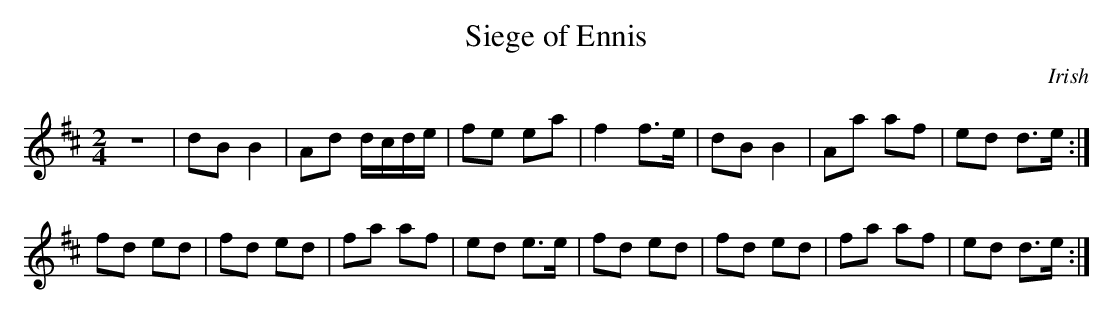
X:1
T:Siege of Ennis
M:2/4
K:D
z4 | dB B2 | Ad d/c/d/e/ | fe ea | f2 f>e | dB B2 | Aa af | ed d>e :|
fd ed | fd ed | fa af | ed e>e | fd ed | fd ed | fa af | ed d>e :|
